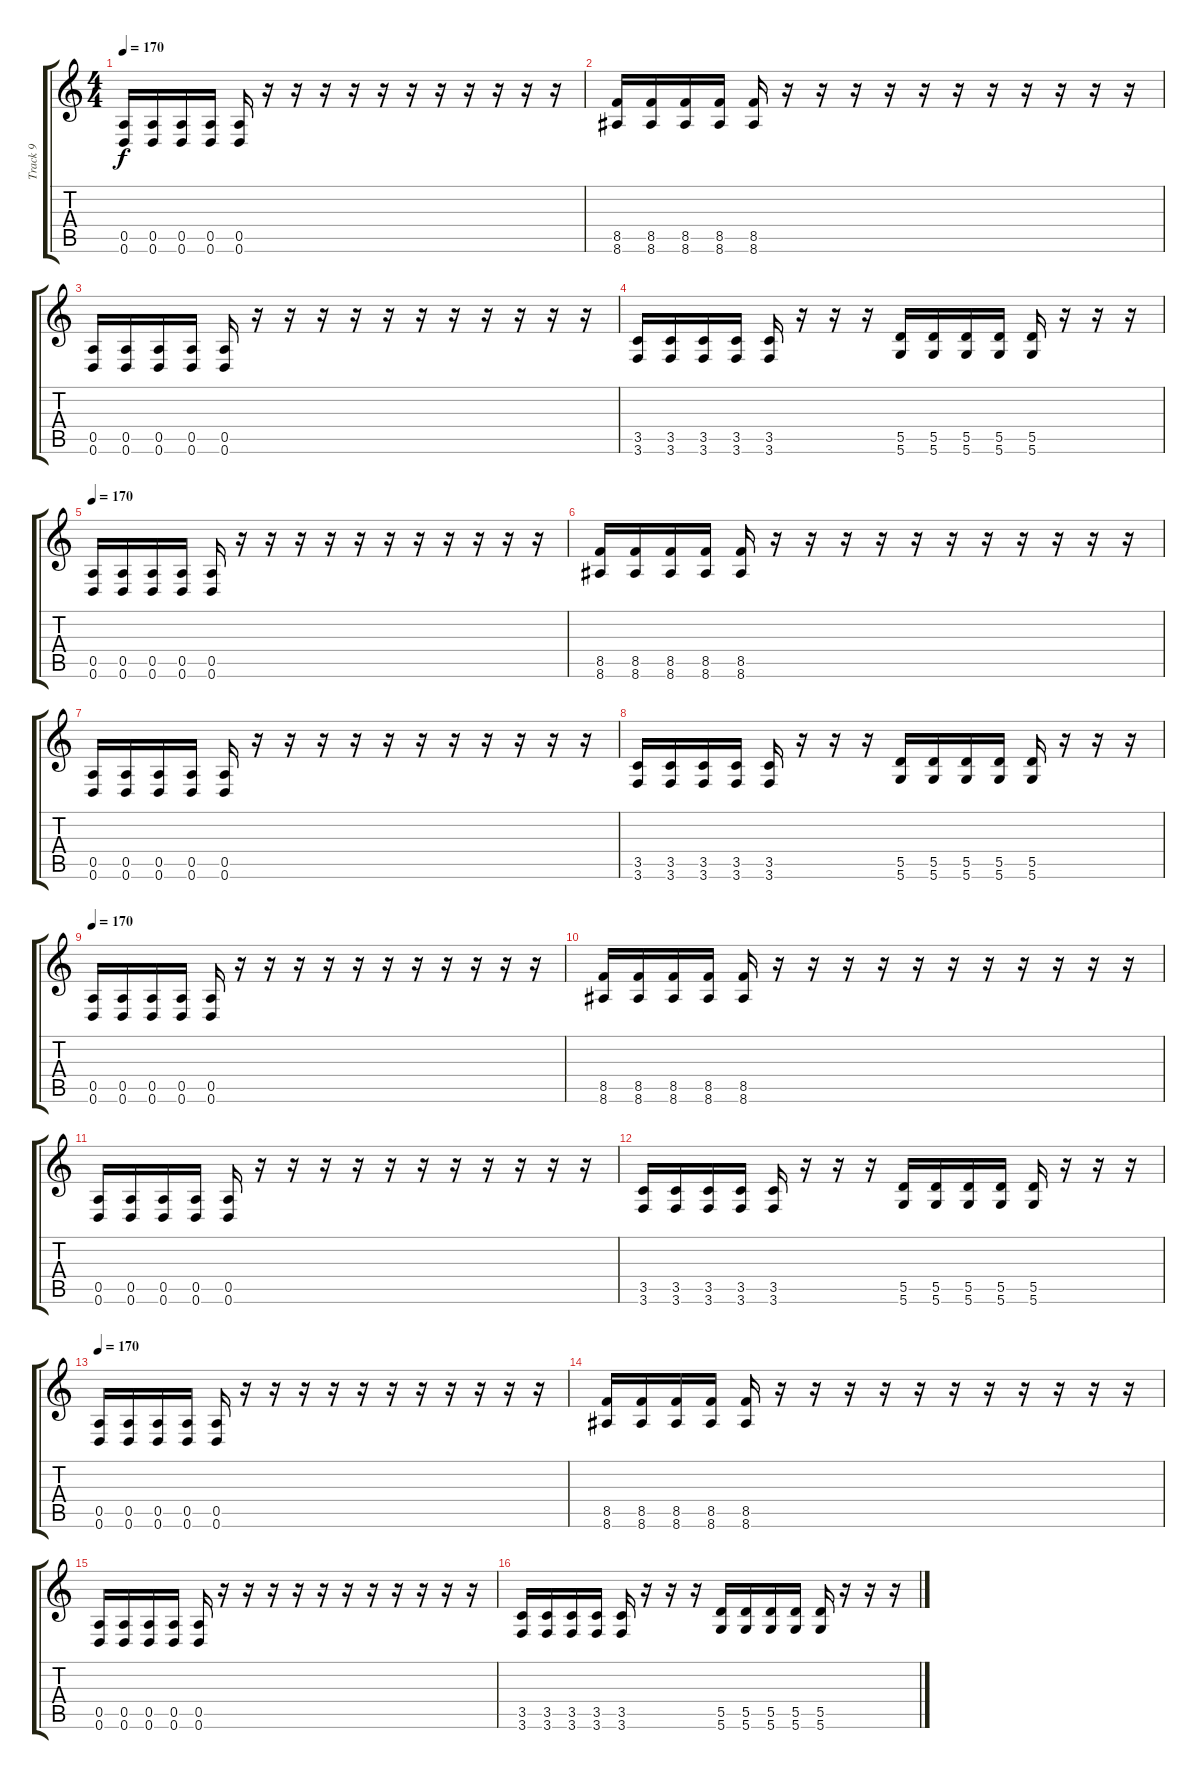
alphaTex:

\track ("Track 9" "Track 9") {instrument distortionguitar bank 1}
\staff {score tabs}
\tuning (E4 B3 G3 D3 A2 D2) {hide}
\ts (4 4)
\tempo 170
\clef g2
\ks c
(0.5 0.6).16{dy f} (0.5 0.6).16 (0.5 0.6).16 (0.5 0.6).16 (0.5 0.6).16 r.16 r.16 r.16 r.16 r.16 r.16 r.16 r.16 r.16 r.16 r.16 |
(8.5 8.6).16 (8.5 8.6).16 (8.5 8.6).16 (8.5 8.6).16 (8.5 8.6).16 r.16 r.16 r.16 r.16 r.16 r.16 r.16 r.16 r.16 r.16 r.16 |
(0.5 0.6).16 (0.5 0.6).16 (0.5 0.6).16 (0.5 0.6).16 (0.5 0.6).16 r.16 r.16 r.16 r.16 r.16 r.16 r.16 r.16 r.16 r.16 r.16 |
(3.5 3.6).16 (3.5 3.6).16 (3.5 3.6).16 (3.5 3.6).16 (3.5 3.6).16 r.16 r.16 r.16 (5.5 5.6).16 (5.5 5.6).16 (5.5 5.6).16 (5.5 5.6).16 (5.5 5.6).16 r.16 r.16 r.16 |
\tempo 170
(0.5 0.6).16 (0.5 0.6).16 (0.5 0.6).16 (0.5 0.6).16 (0.5 0.6).16 r.16 r.16 r.16 r.16 r.16 r.16 r.16 r.16 r.16 r.16 r.16 |
(8.5 8.6).16 (8.5 8.6).16 (8.5 8.6).16 (8.5 8.6).16 (8.5 8.6).16 r.16 r.16 r.16 r.16 r.16 r.16 r.16 r.16 r.16 r.16 r.16 |
(0.5 0.6).16 (0.5 0.6).16 (0.5 0.6).16 (0.5 0.6).16 (0.5 0.6).16 r.16 r.16 r.16 r.16 r.16 r.16 r.16 r.16 r.16 r.16 r.16 |
(3.5 3.6).16 (3.5 3.6).16 (3.5 3.6).16 (3.5 3.6).16 (3.5 3.6).16 r.16 r.16 r.16 (5.5 5.6).16 (5.5 5.6).16 (5.5 5.6).16 (5.5 5.6).16 (5.5 5.6).16 r.16 r.16 r.16 |
\tempo 170
(0.5 0.6).16 (0.5 0.6).16 (0.5 0.6).16 (0.5 0.6).16 (0.5 0.6).16 r.16 r.16 r.16 r.16 r.16 r.16 r.16 r.16 r.16 r.16 r.16 |
(8.5 8.6).16 (8.5 8.6).16 (8.5 8.6).16 (8.5 8.6).16 (8.5 8.6).16 r.16 r.16 r.16 r.16 r.16 r.16 r.16 r.16 r.16 r.16 r.16 |
(0.5 0.6).16 (0.5 0.6).16 (0.5 0.6).16 (0.5 0.6).16 (0.5 0.6).16 r.16 r.16 r.16 r.16 r.16 r.16 r.16 r.16 r.16 r.16 r.16 |
(3.5 3.6).16 (3.5 3.6).16 (3.5 3.6).16 (3.5 3.6).16 (3.5 3.6).16 r.16 r.16 r.16 (5.5 5.6).16 (5.5 5.6).16 (5.5 5.6).16 (5.5 5.6).16 (5.5 5.6).16 r.16 r.16 r.16 |
\tempo 170
(0.5 0.6).16 (0.5 0.6).16 (0.5 0.6).16 (0.5 0.6).16 (0.5 0.6).16 r.16 r.16 r.16 r.16 r.16 r.16 r.16 r.16 r.16 r.16 r.16 |
(8.5 8.6).16 (8.5 8.6).16 (8.5 8.6).16 (8.5 8.6).16 (8.5 8.6).16 r.16 r.16 r.16 r.16 r.16 r.16 r.16 r.16 r.16 r.16 r.16 |
(0.5 0.6).16 (0.5 0.6).16 (0.5 0.6).16 (0.5 0.6).16 (0.5 0.6).16 r.16 r.16 r.16 r.16 r.16 r.16 r.16 r.16 r.16 r.16 r.16 |
(3.5 3.6).16 (3.5 3.6).16 (3.5 3.6).16 (3.5 3.6).16 (3.5 3.6).16 r.16 r.16 r.16 (5.5 5.6).16 (5.5 5.6).16 (5.5 5.6).16 (5.5 5.6).16 (5.5 5.6).16 r.16 r.16 r.16
